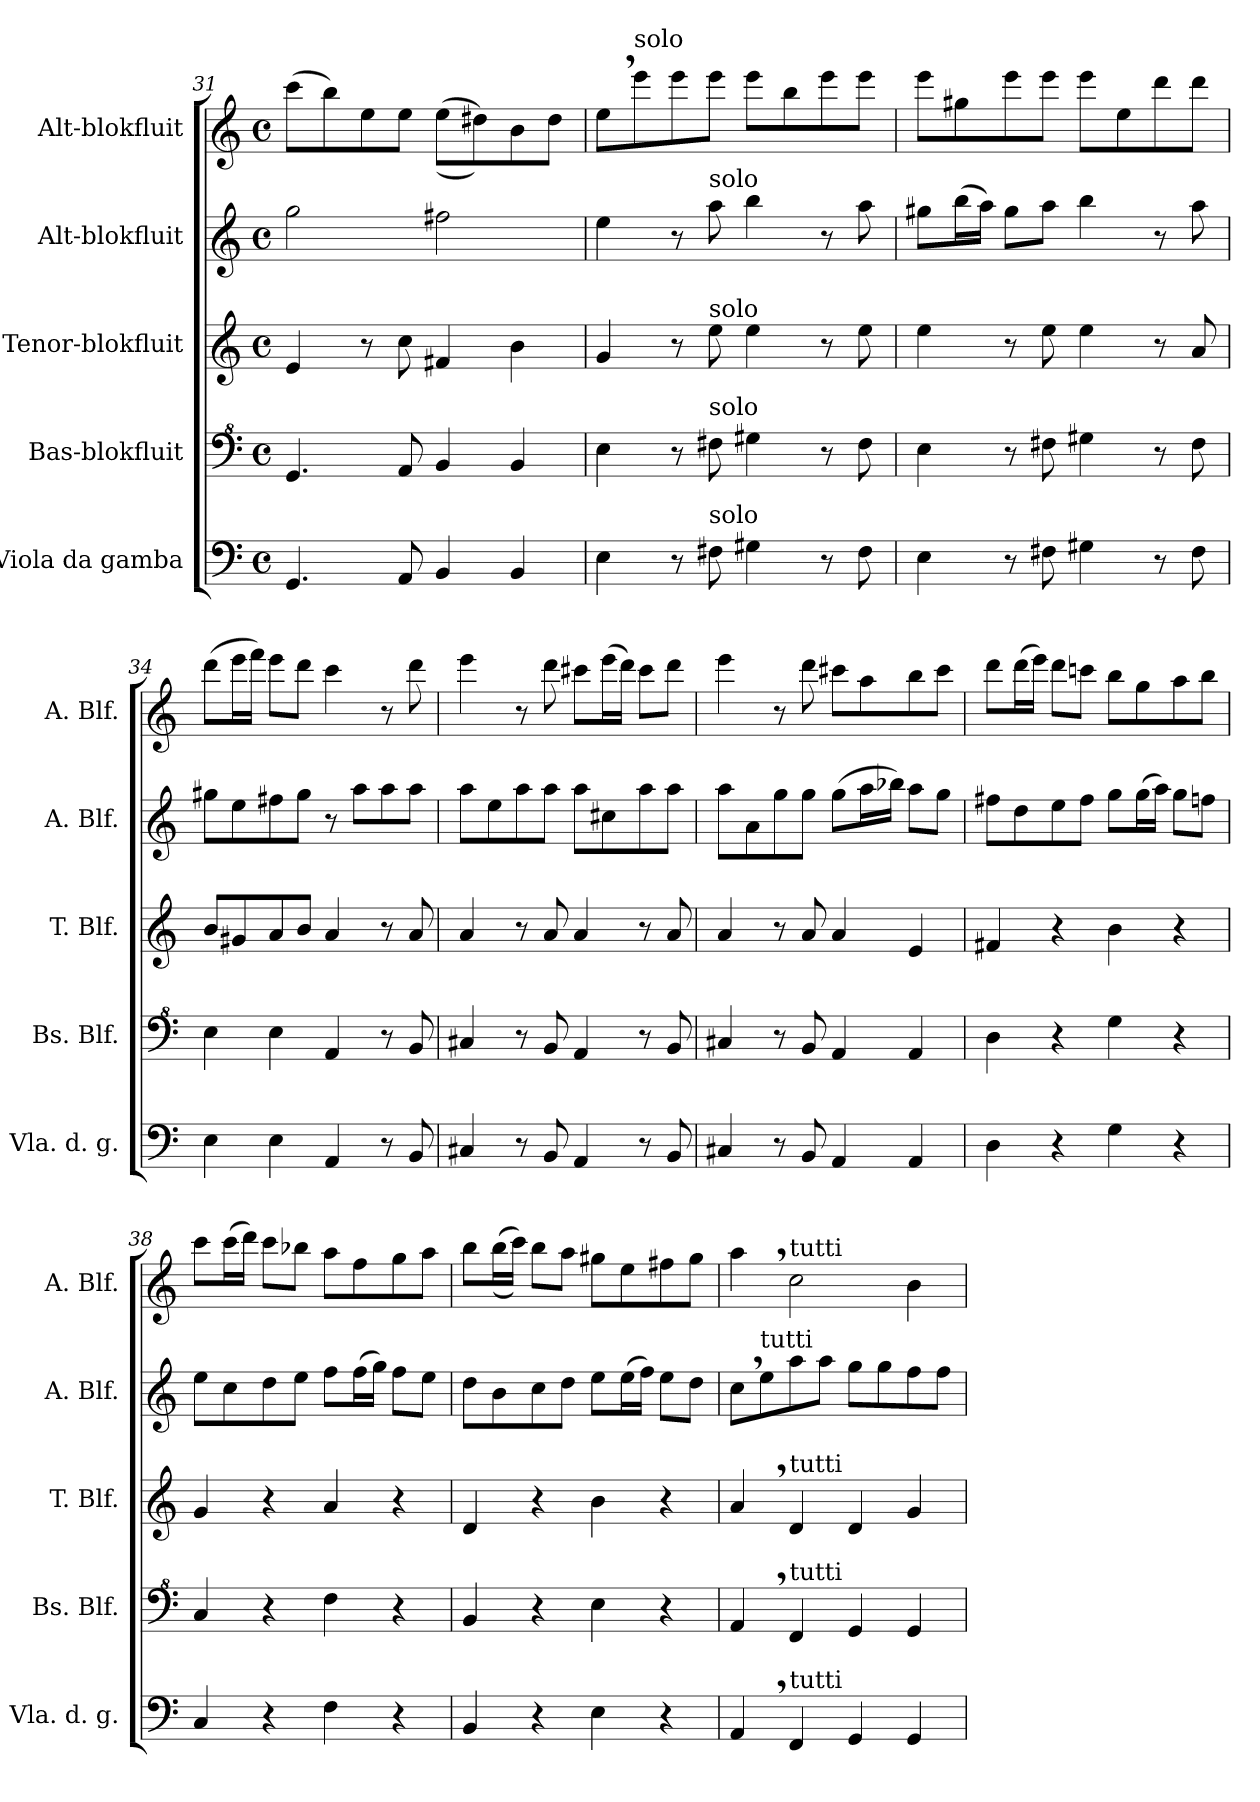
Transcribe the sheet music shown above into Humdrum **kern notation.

**kern	**kern	**kern	**kern	**kern
*part5	*part4	*part3	*part2	*part1
*staff5	*staff4	*staff3	*staff2	*staff1
*I"Viola da gamba	*I"Bas-blokfluit	*I"Tenor-blokfluit	*I"Alt-blokfluit	*I"Alt-blokfluit
*I'Vla. d. g.	*I'Bs. Blf.	*I'T. Blf.	*I'A. Blf.	*I'A. Blf.
*clefF4	*clefF^4	*clefG2	*clefG2	*clefG2
*k[]	*k[]	*k[]	*k[]	*k[]
*M4/4	*M4/4	*M4/4	*M4/4	*M4/4
*met(c)	*met(c)	*met(c)	*met(c)	*met(c)
=31	=31	=31	=31	=31
4.GG/	4.G/	4e/	2gg\	(>8ccc\L
.	.	.	.	8bb\)
.	.	8r	.	8ee\
8AA/	8A/	8cc\	.	8ee\J
4BB/	4B/	4f#X/	2ff#X\	(>(>8ee\L
.	.	.	.	8dd#X\))
4BB/	4B/	4b\	.	8b\
.	.	.	.	8dd#\J
=32	=32	=32	=32	=32
4E\	4e\	4g/	4ee\	8ee,\L
!	!	!	!	!LO:TX:a:t=solo
.	.	.	.	8eee\
8r	8r	8r	8r	8eee\
!	!	!	!LO:TX:a:t=solo	!
!	!	!LO:TX:a:t=solo	!	!
!	!LO:TX:a:t=solo	!	!	!
!LO:TX:a:t=solo	!	!	!	!
8F#X\	8f#X\	8ee\	8aa\	8eee\J
4G#X\	4g#X\	4ee\	4bb\	8eee\L
.	.	.	.	8bb\
8r	8r	8r	8r	8eee\
8F#\	8f#\	8ee\	8aa\	8eee\J
!!LO:LB:g=z
=33	=33	=33	=33	=33
4E\	4e\	4ee\	8gg#X\L	8eee\L
.	.	.	(>16bb\L	8gg#X\
.	.	.	16aa\JJ)	.
8r	8r	8r	8gg#\L	8eee\
8F#X\	8f#X\	8ee\	8aa\J	8eee\J
4G#X\	4g#X\	4ee\	4bb\	8eee\L
.	.	.	.	8ee\
8r	8r	8r	8r	8ddd\
8F#\	8f#\	8a/	8aa\	8ddd\J
=34	=34	=34	=34	=34
4E\	4e\	8b/L	8gg#X\L	(>8ddd\L
.	.	8g#X/	8ee\	16eee\L
.	.	.	.	16fff\JJ)
4E\	4e\	8a/	8ff#X\	8eee\L
.	.	8b/J	8gg#\J	8ddd\J
4AA/	4A/	4a/	8r	4ccc\
.	.	.	8aa\L	.
8r	8r	8r	8aa\	8r
8BB/	8B/	8a/	8aa\J	8ddd\
=35	=35	=35	=35	=35
4C#X/	4c#X/	4a/	8aa\L	4eee\
.	.	.	8ee\	.
8r	8r	8r	8aa\	8r
8BB/	8B/	8a/	8aa\J	8ddd\
4AA/	4A/	4a/	8aa\L	8ccc#X\L
.	.	.	8cc#X\	(>16eee\L
.	.	.	.	16ddd\JJ)
8r	8r	8r	8aa\	8ccc#\L
8BB/	8B/	8a/	8aa\J	8ddd\J
!!LO:PB:g=z
=36	=36	=36	=36	=36
4C#X/	4c#X/	4a/	8aa\L	4eee\
.	.	.	8a\	.
8r	8r	8r	8gg\	8r
8BB/	8B/	8a/	8gg\J	8ddd\
4AA/	4A/	4a/	(>8gg\L	8ccc#X\L
.	.	.	16aa\L	8aa\
.	.	.	16bb-X\JJ)	.
4AA/	4A/	4e/	8aa\L	8bb\
.	.	.	8gg\J	8ccc#\J
=37	=37	=37	=37	=37
4D\	4d\	4f#X/	8ff#X\L	8ddd\L
.	.	.	8dd\	(>16ddd\L
.	.	.	.	16eee\JJ)
4r	4r	4r	8ee\	8ddd\L
.	.	.	8ff#\J	8cccn\J
4G\	4g\	4b\	8gg\L	8bb\L
.	.	.	(>16gg\L	8gg\
.	.	.	16aa\JJ)	.
4r	4r	4r	8gg\L	8aa\
.	.	.	8ffn\J	8bb\J
=38	=38	=38	=38	=38
4C/	4c/	4g/	8ee\L	8ccc\L
.	.	.	8cc\	(>16ccc\L
.	.	.	.	16ddd\JJ)
4r	4r	4r	8dd\	8ccc\L
.	.	.	8ee\J	8bb-X\J
4F\	4f\	4a/	8ff\L	8aa\L
.	.	.	(>16ff\L	8ff\
.	.	.	16gg\JJ)	.
4r	4r	4r	8ff\L	8gg\
.	.	.	8ee\J	8aa\J
!!LO:LB:g=z
=39	=39	=39	=39	=39
4BB/	4B/	4d/	8dd\L	8bb\L
.	.	.	8b\	(>(>16bb\L
.	.	.	.	16ccc\JJ))
4r	4r	4r	8cc\	8bb\L
.	.	.	8dd\J	8aa\J
4E\	4e\	4b\	8ee\L	8gg#X\L
.	.	.	(>16ee\L	8ee\
.	.	.	16ff\JJ)	.
4r	4r	4r	8ee\L	8ff#X\
.	.	.	8dd\J	8gg#\J
=40	=40	=40	=40	=40
4AA,/	4A,/	4a,/	8cc,\L	4aa,\
!	!	!	!LO:TX:a:t=tutti	!
.	.	.	8ee\	.
!	!	!	!	!LO:TX:a:t=tutti
!	!	!LO:TX:a:t=tutti	!	!
!	!LO:TX:a:t=tutti	!	!	!
!LO:TX:a:t=tutti	!	!	!	!
4FF/	4F/	4d/	8aa\	2cc\
.	.	.	8aa\J	.
4GG/	4G/	4d/	8gg\L	.
.	.	.	8gg\	.
4GG/	4G/	4g/	8ff\	4b\
.	.	.	8ff\J	.
=	=	=	=	=
*-	*-	*-	*-	*-
